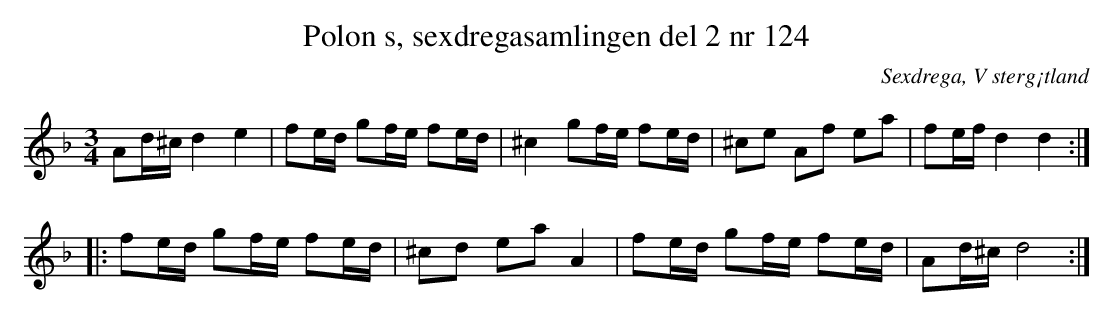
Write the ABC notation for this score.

X:1
T: Polon s, sexdregasamlingen del 2 nr 124
O: Sexdrega, V sterg¡tland
M: 3/4
L: 1/16
K: Dm
A2d^c d4 e4 | f2ed g2fe f2ed | ^c4 g2fe f2ed | ^c2e2 A2f2 e2a2 | f2ef d4 d4 ::
f2ed g2fe f2ed | ^c2d2 e2a2 A4 | f2ed g2fe f2ed | A2d^c d8 :|
